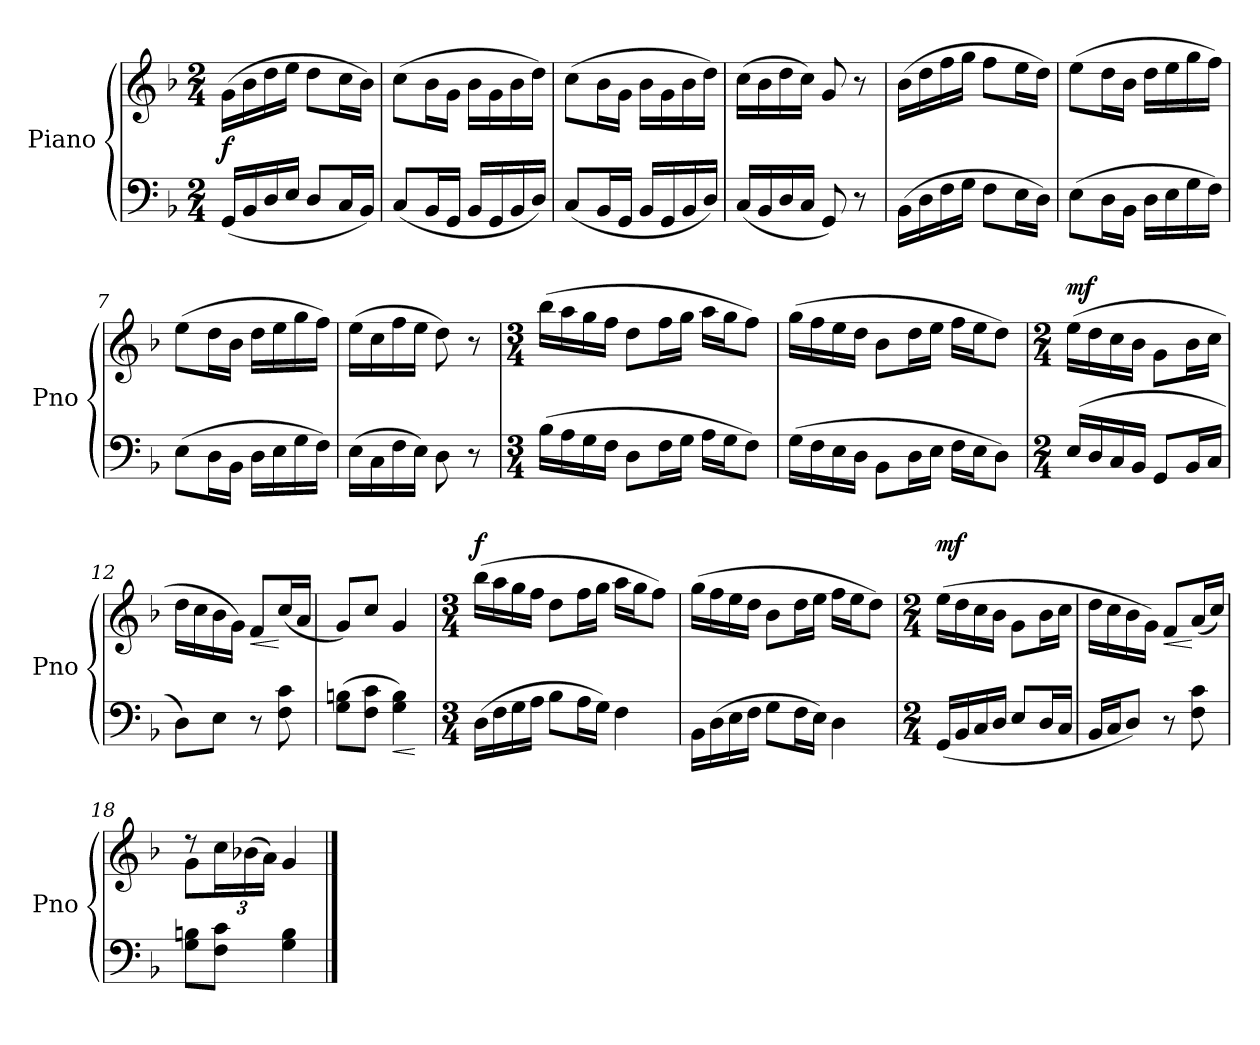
**kern	**dynam	**kern	**dynam
*part2	*part2	*part1	*part1
*staff2	*staff2	*staff1	*staff1
*I"Piano	*	*I"Piano	*
*I'Pno	*	*I'Pno	*
*clefF4	*	*clefG2	*
*k[b-]	*	*k[b-]	*
*M2/4	*	*M2/4	*
*MM72	*	*MM72	*
=1	=1	=1	=1
!	!LO:DY:a	!	!
(16GG/LL	f	(16g\LL	.
16BB-/	.	16b-\	.
16D/	.	16dd\	.
16E/JJ	.	16ee\JJ	.
8D/L	.	8dd\L	.
16C/L	.	16cc\L	.
16BB-/JJ)	.	16b-\JJ)	.
=2	=2	=2	=2
(8C/L	.	(8cc\L	.
16BB-/L	.	16b-\L	.
16GG/JJ	.	16g\JJ	.
16BB-/LL	.	16b-\LL	.
16GG/	.	16g\	.
16BB-/	.	16b-\	.
16D/JJ)	.	16dd\JJ)	.
=3	=3	=3	=3
(8C/L	.	(8cc\L	.
16BB-/L	.	16b-\L	.
16GG/JJ	.	16g\JJ	.
16BB-/LL	.	16b-\LL	.
16GG/	.	16g\	.
16BB-/	.	16b-\	.
16D/JJ)	.	16dd\JJ)	.
!!LO:LB:g=z
=4	=4	=4	=4
(16C/LL	.	(16cc\LL	.
16BB-/	.	16b-\	.
16D/	.	16dd\	.
16C/JJ	.	16cc\JJ)	.
8GG/)	.	8g/	.
8r	.	8r	.
=5	=5	=5	=5
(16BB-\LL	.	(16b-\LL	.
16D\	.	16dd\	.
16F\	.	16ff\	.
16G\JJ	.	16gg\JJ	.
8F\L	.	8ff\L	.
16E\L	.	16ee\L	.
16D\JJ)	.	16dd\JJ)	.
=6	=6	=6	=6
(8E\L	.	(8ee\L	.
16D\L	.	16dd\L	.
16BB-\JJ	.	16b-\JJ	.
16D\LL	.	16dd\LL	.
16E\	.	16ee\	.
16G\	.	16gg\	.
16F\JJ)	.	16ff\JJ)	.
=7	=7	=7	=7
(8E\L	.	(8ee\L	.
16D\L	.	16dd\L	.
16BB-\JJ	.	16b-\JJ	.
16D\LL	.	16dd\LL	.
16E\	.	16ee\	.
16G\	.	16gg\	.
16F\JJ)	.	16ff\JJ)	.
!!LO:LB:g=z
=8	=8	=8	=8
(16E\LL	.	(16ee\LL	.
16C\	.	16cc\	.
16F\	.	16ff\	.
16E\JJ)	.	16ee\JJ	.
8D\	.	8dd\)	.
8r	.	8r	.
=9	=9	=9	=9
*M3/4	*	*M3/4	*
(16B-\LL	.	(16bb-\LL	.
16A\	.	16aa\	.
16G\	.	16gg\	.
16F\JJ	.	16ff\JJ	.
8D\L	.	8dd\L	.
16F\L	.	16ff\L	.
16G\JJ	.	16gg\JJ	.
16A\LL	.	16aa\LL	.
16G\J	.	16gg\J	.
8F\J)	.	8ff\J)	.
=10	=10	=10	=10
(16G\LL	.	(16gg\LL	.
16F\	.	16ff\	.
16E\	.	16ee\	.
16D\JJ	.	16dd\JJ	.
8BB-\L	.	8b-\L	.
16D\L	.	16dd\L	.
16E\JJ	.	16ee\JJ	.
16F\LL	.	16ff\LL	.
16E\J	.	16ee\J	.
8D\J)	.	8dd\J)	.
!!LO:LB:g=z
=11	=11	=11	=11
*M2/4	*	*M2/4	*
!	!	!	!LO:DY:a
(16E/LL	.	(16ee\LL	mf
16D/	.	16dd\	.
16C/	.	16cc\	.
16BB-/JJ	.	16b-\JJ	.
8GG/L	.	8g\L	.
16BB-/L	.	16b-\L	.
16C/JJ	.	16cc\JJ	.
=12	=12	=12	=12
8D\L)	.	16dd\LL	.
.	.	16cc\	.
8E\J	.	16b-\	.
.	.	16g\JJ)	.
!	!	!	!LO:HP:b
8r	.	8f/L	<
8F\ 8c\	.	(16cc/L	[
.	.	16a/JJ	.
=13	=13	=13	=13
(8G\ 8Bn\L	.	8g/L)	.
8F\ 8c\J	.	8cc/J	.
!	!LO:HP:b	!	!
4G\ 4B\)	<	4g/	.
.	[	.	.
=14	=14	=14	=14
*M3/4	*	*M3/4	*
!	!	!	!LO:DY:a
(16D\LL	.	(16bb-\LL	f
16F\	.	16aa\	.
16G\	.	16gg\	.
16A\JJ	.	16ff\JJ	.
8B-\L	.	8dd\L	.
16A\L	.	16ff\L	.
16G\JJ)	.	16gg\JJ	.
4F\	.	16aa\LL	.
.	.	16gg\J	.
.	.	8ff\J)	.
!!LO:LB:g=z
=15	=15	=15	=15
16BB-\LL	.	(16gg\LL	.
(16D\	.	16ff\	.
16E\	.	16ee\	.
16F\JJ	.	16dd\JJ	.
8G\L	.	8b-\L	.
16F\L	.	16dd\L	.
16E\JJ)	.	16ee\JJ	.
4D\	.	16ff\LL	.
.	.	16ee\J	.
.	.	8dd\J)	.
=16	=16	=16	=16
*M2/4	*	*M2/4	*
!	!	!	!LO:DY:a
(16GG/LL	.	(16ee\LL	mf
16BB-/	.	16dd\	.
16C/	.	16cc\	.
16D/JJ	.	16b-\JJ	.
8E/L	.	8g\L	.
16D/L	.	16b-\L	.
16C/JJ	.	16cc\JJ	.
=17	=17	=17	=17
16BB-/LL	.	16dd\LL	.
16C/J	.	16cc\	.
8D/J)	.	16b-\	.
.	.	16g\JJ)	.
!	!	!	!LO:HP:b
8r	.	8f/L	<
8F\ 8c\	.	(16a/L	[
.	.	16cc/JJ)	.
=18	=18	=18	=18
*	*	*^	*
8G\ 8Bn\L	.	8r	8g<\L	.
8F\ 8c\J	.	4.ryy	24cc<\L	.
.	.	.	(24b-X<\	.
.	.	.	24a<\JJ)	.
4G\ 4B\	.	.	4g/	.
*	*	*v	*v	*
==	==	==	==
*-	*-	*-	*-
